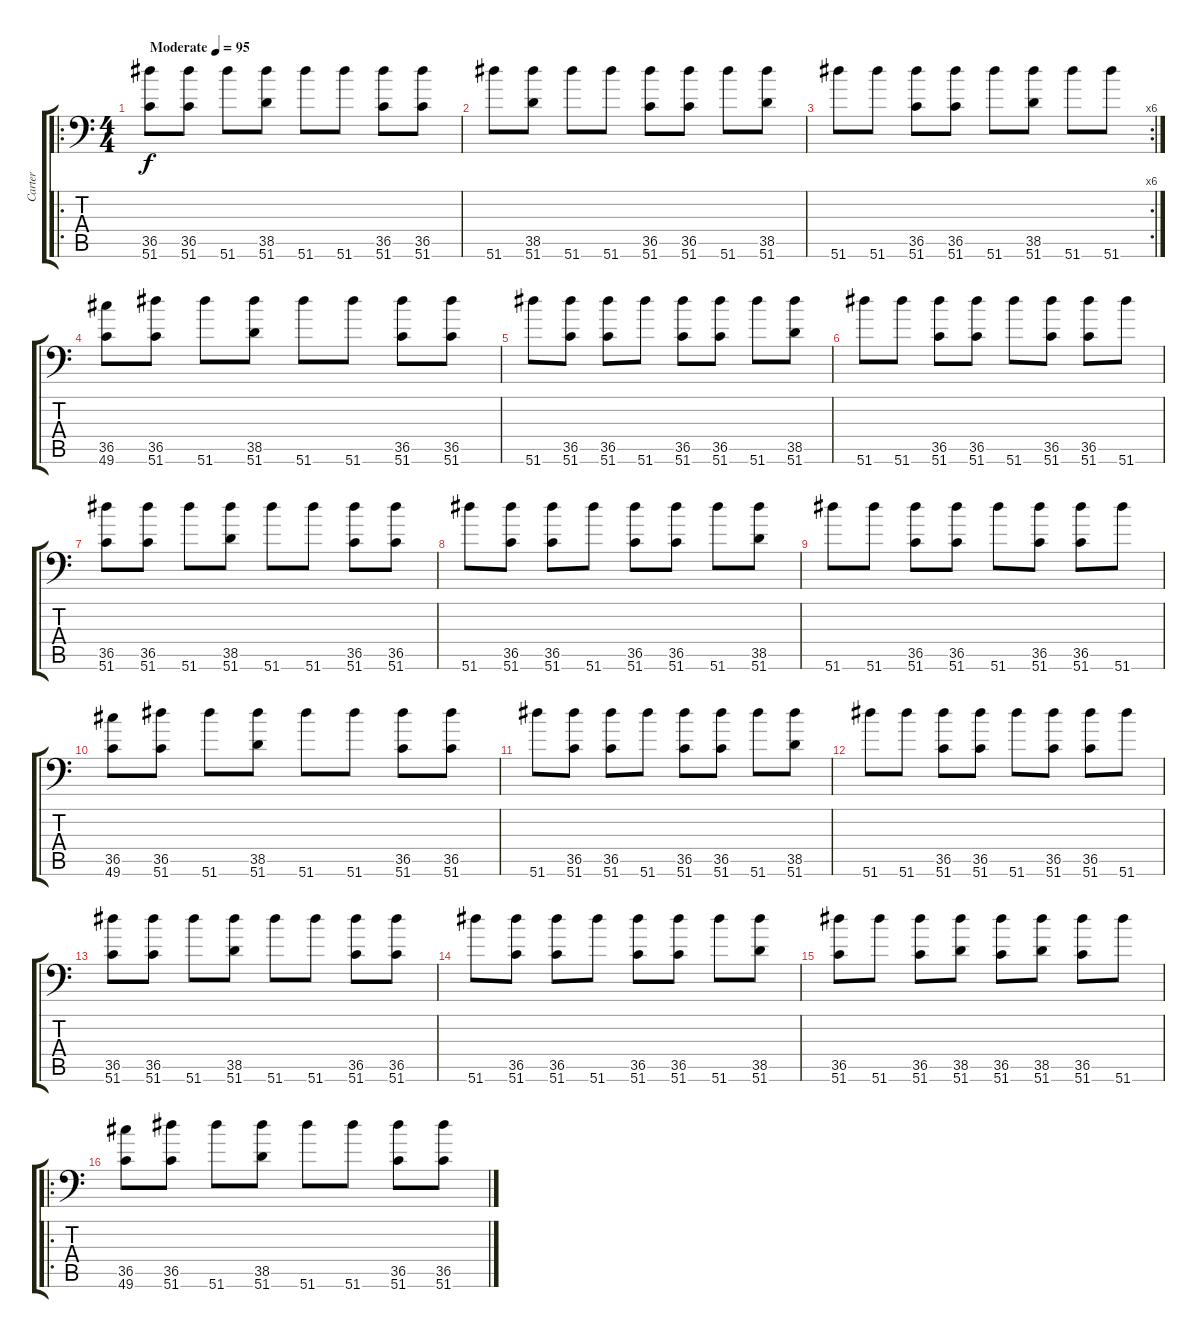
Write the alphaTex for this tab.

\track ("Carter" "Carter") {instrument acousticgrandpiano}
\staff {score tabs}
\tuning (C-1 C-1 C-1 C-1 C-1 C-1) {hide}
\ro
\ts (4 4)
\tempo (95 "Moderate")
\clef f4
\ks c
(36.5 51.6).8{dy f instrument acousticgrandpiano} (36.5 51.6).8 51.6.8 (38.5 51.6).8 51.6.8 51.6.8 (36.5 51.6).8 (36.5 51.6).8 |
51.6.8 (38.5 51.6).8 51.6.8 51.6.8 (36.5 51.6).8 (36.5 51.6).8 51.6.8 (38.5 51.6).8 |
\rc 6
51.6.8 51.6.8 (36.5 51.6).8 (36.5 51.6).8 51.6.8 (38.5 51.6).8 51.6.8 51.6.8 |
(36.5 49.6).8 (36.5 51.6).8 51.6.8 (38.5 51.6).8 51.6.8 51.6.8 (36.5 51.6).8 (36.5 51.6).8 |
51.6.8 (36.5 51.6).8 (36.5 51.6).8 51.6.8 (36.5 51.6).8 (36.5 51.6).8 51.6.8 (38.5 51.6).8 |
51.6.8 51.6.8 (36.5 51.6).8 (36.5 51.6).8 51.6.8 (36.5 51.6).8 (36.5 51.6).8 51.6.8 |
(36.5 51.6).8 (36.5 51.6).8 51.6.8 (38.5 51.6).8 51.6.8 51.6.8 (36.5 51.6).8 (36.5 51.6).8 |
51.6.8 (36.5 51.6).8 (36.5 51.6).8 51.6.8 (36.5 51.6).8 (36.5 51.6).8 51.6.8 (38.5 51.6).8 |
51.6.8 51.6.8 (36.5 51.6).8 (36.5 51.6).8 51.6.8 (36.5 51.6).8 (36.5 51.6).8 51.6.8 |
(36.5 49.6).8 (36.5 51.6).8 51.6.8 (38.5 51.6).8 51.6.8 51.6.8 (36.5 51.6).8 (36.5 51.6).8 |
51.6.8 (36.5 51.6).8 (36.5 51.6).8 51.6.8 (36.5 51.6).8 (36.5 51.6).8 51.6.8 (38.5 51.6).8 |
51.6.8 51.6.8 (36.5 51.6).8 (36.5 51.6).8 51.6.8 (36.5 51.6).8 (36.5 51.6).8 51.6.8 |
(36.5 51.6).8 (36.5 51.6).8 51.6.8 (38.5 51.6).8 51.6.8 51.6.8 (36.5 51.6).8 (36.5 51.6).8 |
51.6.8 (36.5 51.6).8 (36.5 51.6).8 51.6.8 (36.5 51.6).8 (36.5 51.6).8 51.6.8 (38.5 51.6).8 |
(36.5 51.6).8 51.6.8 (36.5 51.6).8 (38.5 51.6).8 (36.5 51.6).8 (38.5 51.6).8 (36.5 51.6).8 51.6.8 |
\ro
(36.5 49.6).8 (36.5 51.6).8 51.6.8 (38.5 51.6).8 51.6.8 51.6.8 (36.5 51.6).8 (36.5 51.6).8
